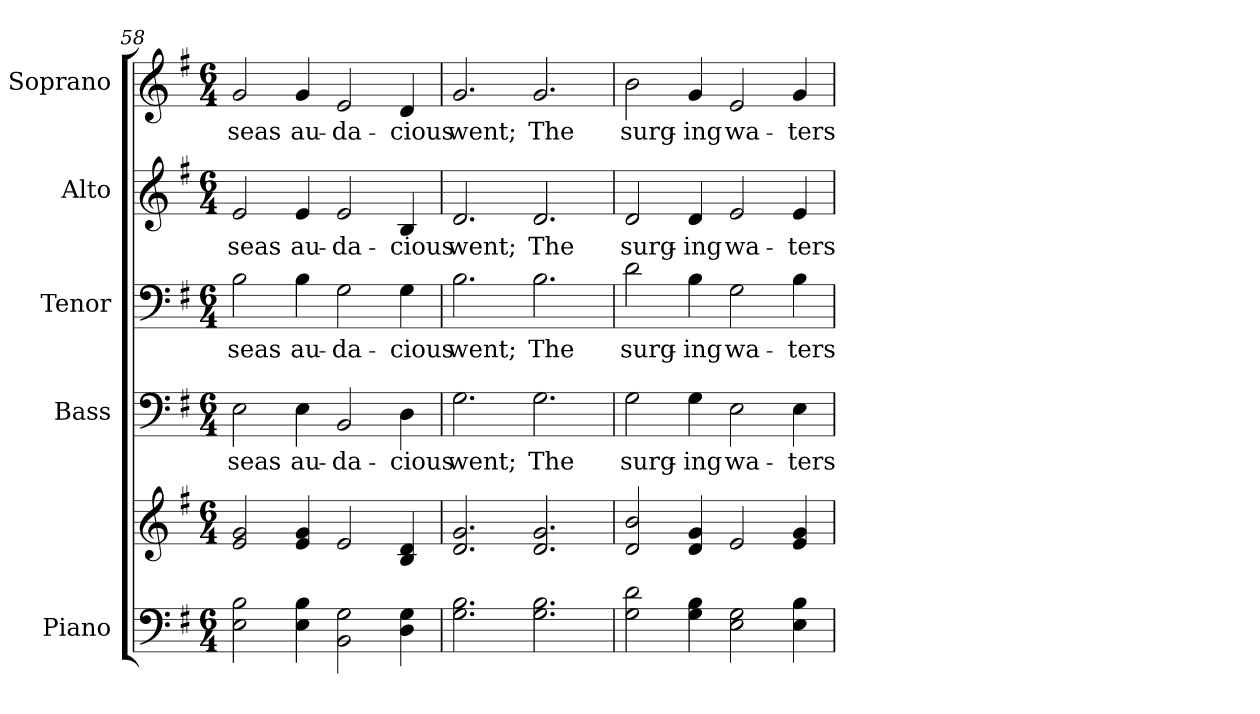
**kern	**kern	**kern	**text	**kern	**text	**kern	**text	**kern	**text
*part5	*part5	*part4	*part4	*part3	*part3	*part2	*part2	*part1	*part1
*staff6	*staff5	*staff4	*staff4	*staff3	*staff3	*staff2	*staff2	*staff1	*staff1
*I"Piano	*	*I"Bass	*	*I"Tenor	*	*I"Alto	*	*I"Soprano	*
*I'Pno.	*	*I'B.	*	*I'T.	*	*I'A.	*	*I'S.	*
!!LO:PB:g=z
*clefF4	*clefG2	*clefF4	*	*clefF4	*	*clefG2	*	*clefG2	*
*k[f#]	*k[f#]	*k[f#]	*	*k[f#]	*	*k[f#]	*	*k[f#]	*
*G:	*G:	*G:	*	*G:	*	*G:	*	*G:	*
*M6/4	*M6/4	*M6/4	*	*M6/4	*	*M6/4	*	*M6/4	*
=58	=58	=58	=58	=58	=58	=58	=58	=58	=58
!	!	!	!LO:LY:b:color=#000000	!	!	!	!	!	!
!	!	!	!	!	!LO:LY:b:color=#000000	!	!	!	!
!	!	!	!	!	!	!	!LO:LY:b:color=#000000	!	!
!	!	!	!	!	!	!	!	!	!LO:LY:b:color=#000000
2Ei\ 2Bi	2ei/ 2gi	2Ei\	seas	2Bi\	seas	2ei/	seas	2gi/	seas
!	!	!	!LO:LY:b:color=#000000	!	!	!	!	!	!
!	!	!	!	!	!LO:LY:b:color=#000000	!	!	!	!
!	!	!	!	!	!	!	!LO:LY:b:color=#000000	!	!
!	!	!	!	!	!	!	!	!	!LO:LY:b:color=#000000
4Ei\ 4Bi	4ei/ 4gi	4Ei\	au-	4Bi\	au-	4ei/	au-	4gi/	au-
!	!	!	!LO:LY:b:color=#000000	!	!	!	!	!	!
!	!	!	!	!	!LO:LY:b:color=#000000	!	!	!	!
!	!	!	!	!	!	!	!LO:LY:b:color=#000000	!	!
!	!	!	!	!	!	!	!	!	!LO:LY:b:color=#000000
2BBi\ 2Gi	2ei/	2BBi/	-da-	2Gi\	-da-	2ei/	-da-	2ei/	-da-
!	!	!	!LO:LY:b:color=#000000	!	!	!	!	!	!
!	!	!	!	!	!LO:LY:b:color=#000000	!	!	!	!
!	!	!	!	!	!	!	!LO:LY:b:color=#000000	!	!
!	!	!	!	!	!	!	!	!	!LO:LY:b:color=#000000
4Di\ 4Gi	4Bi/ 4di	4Di\	-cious	4Gi\	-cious	4Bi/	-cious	4di/	-cious
=59	=59	=59	=59	=59	=59	=59	=59	=59	=59
!	!	!	!LO:LY:b:color=#000000	!	!	!	!	!	!
!	!	!	!	!	!LO:LY:b:color=#000000	!	!	!	!
!	!	!	!	!	!	!	!LO:LY:b:color=#000000	!	!
!	!	!	!	!	!	!	!	!	!LO:LY:b:color=#000000
2.Gi\ 2.Bi	2.di/ 2.gi	2.Gi\	went;	2.Bi\	went;	2.di/	went;	2.gi/	went;
!	!	!	!LO:LY:b:color=#000000	!	!	!	!	!	!
!	!	!	!	!	!LO:LY:b:color=#000000	!	!	!	!
!	!	!	!	!	!	!	!LO:LY:b:color=#000000	!	!
!	!	!	!	!	!	!	!	!	!LO:LY:b:color=#000000
2.Gi\ 2.Bi	2.di/ 2.gi	2.Gi\	The	2.Bi\	The	2.di/	The	2.gi/	The
=60	=60	=60	=60	=60	=60	=60	=60	=60	=60
!	!	!	!LO:LY:b:color=#000000	!	!	!	!	!	!
!	!	!	!	!	!LO:LY:b:color=#000000	!	!	!	!
!	!	!	!	!	!	!	!LO:LY:b:color=#000000	!	!
!	!	!	!	!	!	!	!	!	!LO:LY:b:color=#000000
2Gi\ 2di	2di/ 2bi	2Gi\	surg-	2di\	surg-	2di/	surg-	2bi\	surg-
!	!	!	!LO:LY:b:color=#000000	!	!	!	!	!	!
!	!	!	!	!	!LO:LY:b:color=#000000	!	!	!	!
!	!	!	!	!	!	!	!LO:LY:b:color=#000000	!	!
!	!	!	!	!	!	!	!	!	!LO:LY:b:color=#000000
4Gi\ 4Bi	4di/ 4gi	4Gi\	-ing	4Bi\	-ing	4di/	-ing	4gi/	-ing
!	!	!	!LO:LY:b:color=#000000	!	!	!	!	!	!
!	!	!	!	!	!LO:LY:b:color=#000000	!	!	!	!
!	!	!	!	!	!	!	!LO:LY:b:color=#000000	!	!
!	!	!	!	!	!	!	!	!	!LO:LY:b:color=#000000
2Ei\ 2Gi	2ei/	2Ei\	wa-	2Gi\	wa-	2ei/	wa-	2ei/	wa-
!	!	!	!LO:LY:b:color=#000000	!	!	!	!	!	!
!	!	!	!	!	!LO:LY:b:color=#000000	!	!	!	!
!	!	!	!	!	!	!	!LO:LY:b:color=#000000	!	!
!	!	!	!	!	!	!	!	!	!LO:LY:b:color=#000000
4Ei\ 4Bi	4ei/ 4gi	4Ei\	-ters	4Bi\	-ters	4ei/	-ters	4gi/	-ters
=	=	=	=	=	=	=	=	=	=
*-	*-	*-	*-	*-	*-	*-	*-	*-	*-
